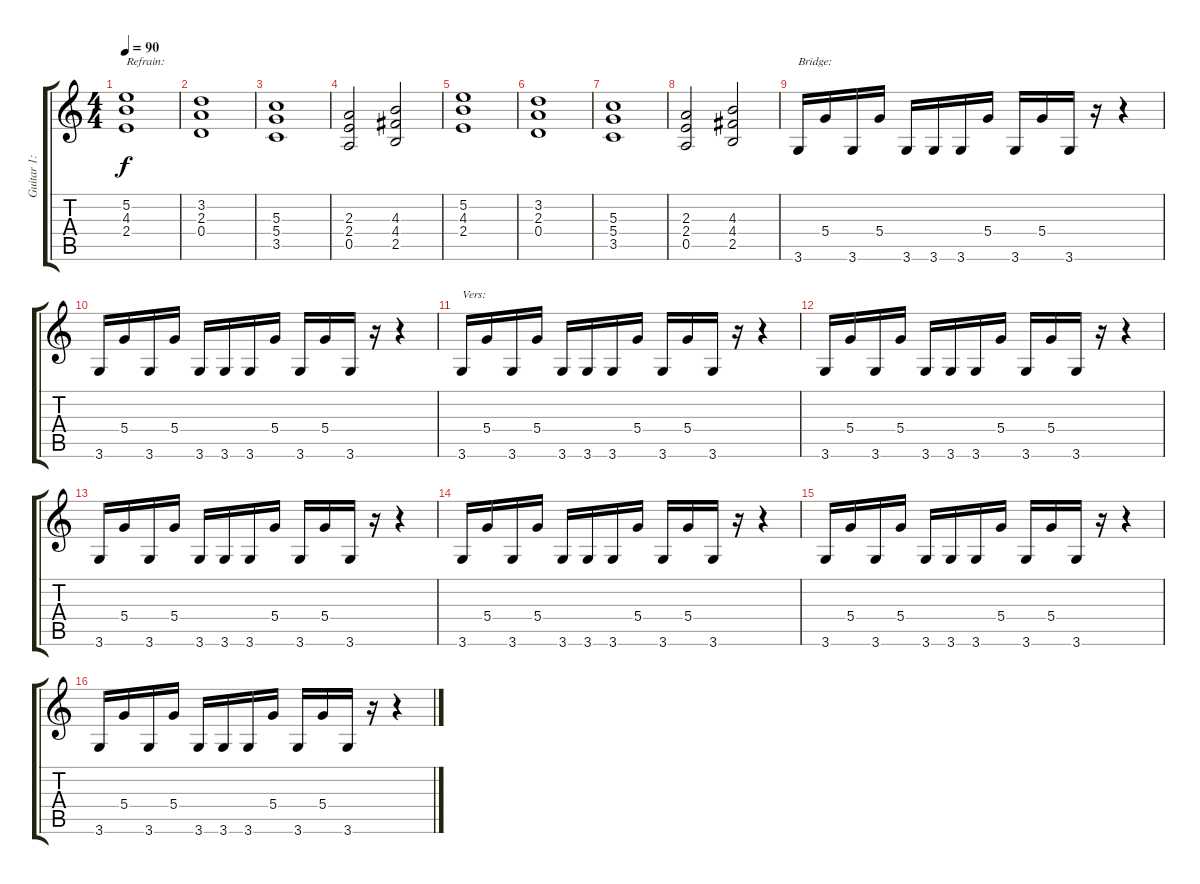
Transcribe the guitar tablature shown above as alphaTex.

\track ("Guitar 1:" "Guitar 1:") {instrument distortionguitar}
\staff {score tabs}
\tuning (E4 B3 G3 D3 A2 E2) {hide}
\ts (4 4)
\tempo 90
\clef g2
\ks c
(5.2 4.3 2.4).1{txt "Refrain:" dy f} |
(3.2 2.3 0.4).1 |
(5.3 5.4 3.5).1 |
(2.3 2.4 0.5).2 (4.3 4.4 2.5).2 |
(5.2 4.3 2.4).1 |
(3.2 2.3 0.4).1 |
(5.3 5.4 3.5).1 |
(2.3 2.4 0.5).2 (4.3 4.4 2.5).2 |
3.6.16{txt "Bridge:"} 5.4.16 3.6.16 5.4.16 3.6.16 3.6.16 3.6.16 5.4.16 3.6.16 5.4.16 3.6.16 r.16 r.4 |
3.6.16 5.4.16 3.6.16 5.4.16 3.6.16 3.6.16 3.6.16 5.4.16 3.6.16 5.4.16 3.6.16 r.16 r.4 |
3.6.16{txt "Vers:"} 5.4.16 3.6.16 5.4.16 3.6.16 3.6.16 3.6.16 5.4.16 3.6.16 5.4.16 3.6.16 r.16 r.4 |
3.6.16 5.4.16 3.6.16 5.4.16 3.6.16 3.6.16 3.6.16 5.4.16 3.6.16 5.4.16 3.6.16 r.16 r.4 |
3.6.16 5.4.16 3.6.16 5.4.16 3.6.16 3.6.16 3.6.16 5.4.16 3.6.16 5.4.16 3.6.16 r.16 r.4 |
3.6.16 5.4.16 3.6.16 5.4.16 3.6.16 3.6.16 3.6.16 5.4.16 3.6.16 5.4.16 3.6.16 r.16 r.4 |
3.6.16 5.4.16 3.6.16 5.4.16 3.6.16 3.6.16 3.6.16 5.4.16 3.6.16 5.4.16 3.6.16 r.16 r.4 |
3.6.16 5.4.16 3.6.16 5.4.16 3.6.16 3.6.16 3.6.16 5.4.16 3.6.16 5.4.16 3.6.16 r.16 r.4
